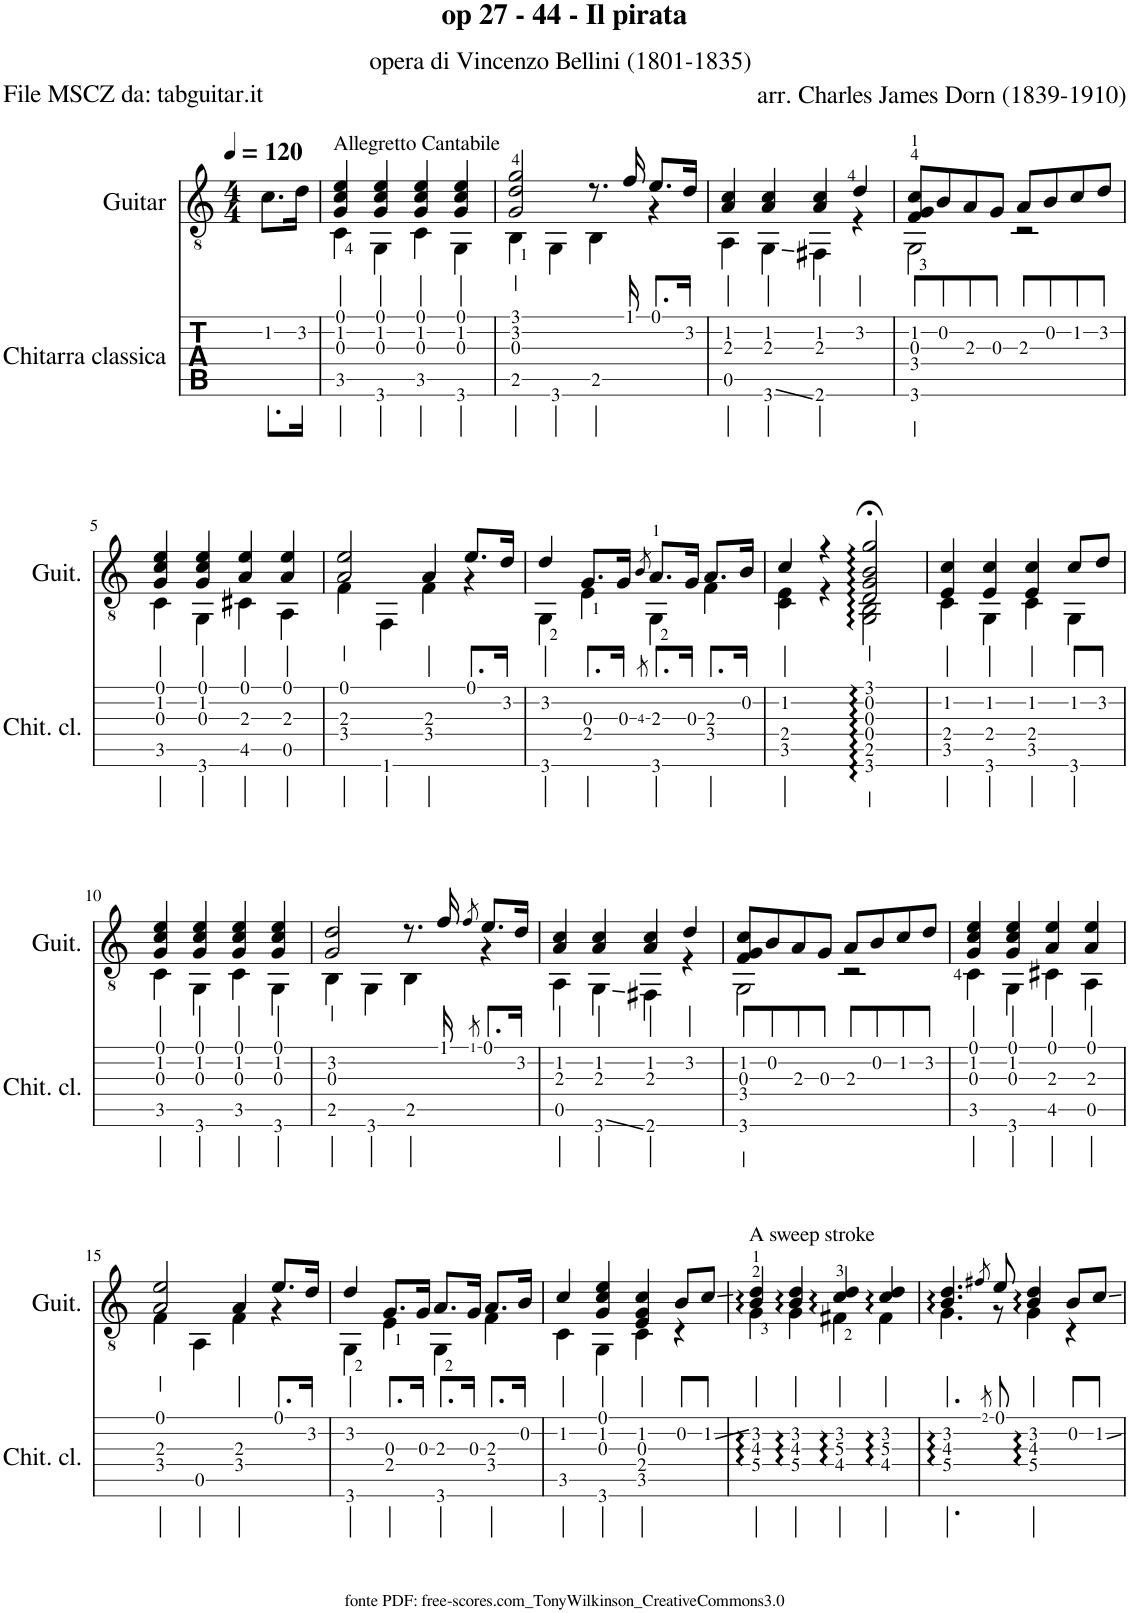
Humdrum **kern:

**kern	**kern
*part2	*part1
*staff2	*staff1
*I"Chitarra classica	*I"Guitar
*I'Chit. cl.	*I'Guit.
*stria6	*
*	*clefGv2
*k[]	*k[]
*M4/4	*M4/4
*MM120	*MM120
=	=
8.c\L	8.c\L
16d\Jk	16d\Jk
=1	=1
*^	*^
!	!	!LO:TX:a:t=Allegretto Cantabile	!
4G/ 4c/ 4e/	4C\	4G/ 4c/ 4e/	4C\
4G/ 4c/ 4e/	4GG\	4G/ 4c/ 4e/	4GG\
4G/ 4c/ 4e/	4C\	4G/ 4c/ 4e/	4C\
4G/ 4c/ 4e/	4GG\	4G/ 4c/ 4e/	4GG\
=2	=2	=2	=2
2G/ 2d/ 2g/	4BB\	2G/ 2d/ 2g/	4BB\
.	4GG\	.	4GG\
8.r	4BB\	8.r	4BB\
16f/	.	16f/	.
8.e/L	4r	8.e/L	4r
16d/Jk	.	16d/Jk	.
=3	=3	=3	=3
4A/ 4c/	4AA\	4A/ 4c/	4AA\
4A/ 4c/	4GG\	4A/ 4c/	4GG\
4A/ 4c/	4FF#X\	4A/ 4c/	4FF#X\
4d/	4r	4d/	4r
=4	=4	=4	=4
8F/ 8G/ 8c/L	2GG\	8F/ 8G/ 8c/L	2GG\
8B/	.	8B/	.
8A/	.	8A/	.
8G/J	.	8G/J	.
8A/L	2r	8A/L	2r
8B/	.	8B/	.
8c/	.	8c/	.
8d/J	.	8d/J	.
!!LO:LB:g=z	!!
=5	=5	=5	=5
4G/ 4c/ 4e/	4C\	4G/ 4c/ 4e/	4C\
4G/ 4c/ 4e/	4GG\	4G/ 4c/ 4e/	4GG\
4A/ 4e/	4C#X\	4A/ 4e/	4C#X\
4A/ 4e/	4AA\	4A/ 4e/	4AA\
=6	=6	=6	=6
2A/ 2e/	4F\	2A/ 2e/	4F\
.	4FF\	.	4FF\
4A/	4F\	4A/	4F\
8.e/L	4r	8.e/L	4r
16d/Jk	.	16d/Jk	.
=7	=7	=7	=7
4d/	4GG\	4d/	4GG\
8.G/L	4E\	8.G/L	4E\
16G/Jk	.	16G/Jk	.
8qB/	.	8qB/	.
8.A/L	4GG\	8.A/L	4GG\
16G/Jk	.	16G/Jk	.
8.A/L	4F\	8.A/L	4F\
16B/Jk	.	16B/Jk	.
=8	=8	=8	=8
4c/	4C\ 4E\	4c/	4C\ 4E\
4r	4r	4r	4r
2D/ 2G/ 2B/ 2g/	2GG\ 2BB\	2D/;< 2G/;< 2B/;< 2g/;<	2GG\ 2BB\
=9	=9	=9	=9
4E/ 4c/	4C\	4E/ 4c/	4C\
4E/ 4c/	4GG\	4E/ 4c/	4GG\
4E/ 4c/	4C\	4E/ 4c/	4C\
8c/L	4GG\	8c/L	4GG\
8d/J	.	8d/J	.
!!LO:LB:g=z	!!
=10	=10	=10	=10
4G/ 4c/ 4e/	4C\	4G/ 4c/ 4e/	4C\
4G/ 4c/ 4e/	4GG\	4G/ 4c/ 4e/	4GG\
4G/ 4c/ 4e/	4C\	4G/ 4c/ 4e/	4C\
4G/ 4c/ 4e/	4GG\	4G/ 4c/ 4e/	4GG\
=11	=11	=11	=11
2G/ 2d/	4BB\	2G/ 2d/	4BB\
.	4GG\	.	4GG\
8.r	4BB\	8.r	4BB\
16f/	.	16f/	.
8qf/	.	8qf/	.
8.e/L	4r	8.e/L	4r
16d/Jk	.	16d/Jk	.
=12	=12	=12	=12
4A/ 4c/	4AA\	4A/ 4c/	4AA\
4A/ 4c/	4GG\	4A/ 4c/	4GG\
4A/ 4c/	4FF#X\	4A/ 4c/	4FF#X\
4d/	4r	4d/	4r
=13	=13	=13	=13
8F/ 8G/ 8c/L	2GG\	8F/ 8G/ 8c/L	2GG\
8B/	.	8B/	.
8A/	.	8A/	.
8G/J	.	8G/J	.
8A/L	2r	8A/L	2r
8B/	.	8B/	.
8c/	.	8c/	.
8d/J	.	8d/J	.
=14	=14	=14	=14
4G/ 4c/ 4e/	4C\	4G/ 4c/ 4e/	4C\
4G/ 4c/ 4e/	4GG\	4G/ 4c/ 4e/	4GG\
4A/ 4e/	4C#X\	4A/ 4e/	4C#X\
4A/ 4e/	4AA\	4A/ 4e/	4AA\
!!LO:LB:g=z	!!
=15	=15	=15	=15
2A/ 2e/	4F\	2A/ 2e/	4F\
.	4AA\	.	4AA\
4A/	4F\	4A/	4F\
8.e/L	4r	8.e/L	4r
16d/Jk	.	16d/Jk	.
=16	=16	=16	=16
4d/	4GG\	4d/	4GG\
8.G/L	4E\	8.G/L	4E\
16G/Jk	.	16G/Jk	.
8.A/L	4GG\	8.A/L	4GG\
16G/Jk	.	16G/Jk	.
8.A/L	4F\	8.A/L	4F\
16B/Jk	.	16B/Jk	.
=17	=17	=17	=17
4c/	4C\	4c/	4C\
4G/ 4c/ 4e/	4GG\	4G/ 4c/ 4e/	4GG\
4E/ 4G/ 4c/	4C\	4E/ 4G/ 4c/	4C\
8B/L	4r	8B/L	4r
8c/J	.	8c/J	.
=18	=18	=18	=18
!	!	!LO:TX:a:t=A sweep stroke	!
4B/ 4d/	4G\	4B/ 4d/	4G\
4B/ 4d/	4G\	4B/ 4d/	4G\
4c/ 4d/	4F#X\	4c/ 4d/	4F#X\
4c/ 4d/	4F#\	4c/ 4d/	4F#\
=19	=19	=19	=19
4.B/ 4.d/	4.G\	4.B/ 4.d/	4.G\
8qf#X/	.	8qf#X/	.
8e/	8r	8e/	8r
4B/ 4d/	4G\	4B/ 4d/	4G\
8B/L	4r	8B/L	4r
8c/J	.	8c/J	.
*v	*v	*	*
*	*v	*v
=	=
*-	*-
